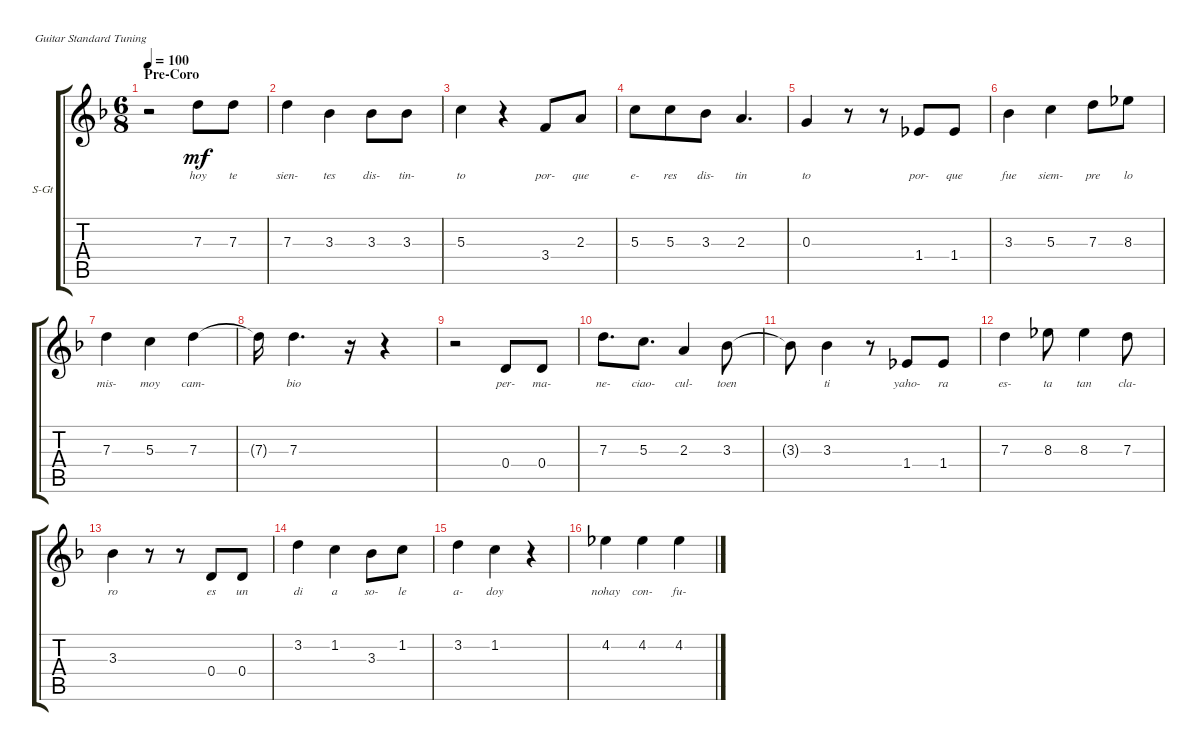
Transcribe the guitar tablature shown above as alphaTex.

\defaultSystemsLayout 4
\bracketExtendMode groupsimilarinstruments
\firstSystemTrackNameOrientation horizontal
\otherSystemsTrackNameOrientation horizontal
\track ("Voz" "S-Gt") {instrument bassoon}
\staff {score tabs}
\tuning (E4 B3 G3 D3 A2 E2)
\displaytranspose 12
\ts (6 8)
\section ("" "Pre-Coro")
\tempo 100
\clef g2
\ks dminor
r.2{dy mf} 7.3.8{lyrics (0 "hoy") lyrics (1 "") lyrics (2 "") lyrics (3 "") lyrics (4 "")} 7.3.8{lyrics (0 "te") lyrics (1 "") lyrics (2 "") lyrics (3 "") lyrics (4 "")} |
7.3.4{lyrics (0 "sien-") lyrics (1 "") lyrics (2 "") lyrics (3 "") lyrics (4 "")} 3.3.4{lyrics (0 "tes") lyrics (1 "") lyrics (2 "") lyrics (3 "") lyrics (4 "")} 3.3.8{lyrics (0 "dis-") lyrics (1 "") lyrics (2 "") lyrics (3 "") lyrics (4 "")} 3.3.8{lyrics (0 "tin-") lyrics (1 "") lyrics (2 "") lyrics (3 "") lyrics (4 "")} |
5.3.4{lyrics (0 "to") lyrics (1 "") lyrics (2 "") lyrics (3 "") lyrics (4 "")} r.4 3.4.8{lyrics (0 "por-") lyrics (1 "") lyrics (2 "") lyrics (3 "") lyrics (4 "")} 2.3.8{lyrics (0 "que") lyrics (1 "") lyrics (2 "") lyrics (3 "") lyrics (4 "")} |
5.3.8{lyrics (0 "e-") lyrics (1 "") lyrics (2 "") lyrics (3 "") lyrics (4 "")} 5.3.8{lyrics (0 "res") lyrics (1 "") lyrics (2 "") lyrics (3 "") lyrics (4 "")} 3.3.8{lyrics (0 "dis-") lyrics (1 "") lyrics (2 "") lyrics (3 "") lyrics (4 "")} 2.3.4{d lyrics (0 "tin") lyrics (1 "") lyrics (2 "") lyrics (3 "") lyrics (4 "")} |
0.3.4{lyrics (0 "to") lyrics (1 "") lyrics (2 "") lyrics (3 "") lyrics (4 "")} r.8 r.8 1.4.8{lyrics (0 "por-") lyrics (1 "") lyrics (2 "") lyrics (3 "") lyrics (4 "")} 1.4.8{lyrics (0 "que") lyrics (1 "") lyrics (2 "") lyrics (3 "") lyrics (4 "")} |
3.3.4{lyrics (0 "fue") lyrics (1 "") lyrics (2 "") lyrics (3 "") lyrics (4 "")} 5.3.4{lyrics (0 "siem-") lyrics (1 "") lyrics (2 "") lyrics (3 "") lyrics (4 "")} 7.3.8{lyrics (0 "pre") lyrics (1 "") lyrics (2 "") lyrics (3 "") lyrics (4 "")} 8.3.8{lyrics (0 "lo") lyrics (1 "") lyrics (2 "") lyrics (3 "") lyrics (4 "")} |
7.3.4{lyrics (0 "mis-") lyrics (1 "") lyrics (2 "") lyrics (3 "") lyrics (4 "")} 5.3.4{lyrics (0 "moy") lyrics (1 "") lyrics (2 "") lyrics (3 "") lyrics (4 "")} 7.3.4{lyrics (0 "cam-") lyrics (1 "") lyrics (2 "") lyrics (3 "") lyrics (4 "")} |
7.3{t}.16{lyrics (0 "") lyrics (1 "") lyrics (2 "") lyrics (3 "") lyrics (4 "")} 7.3.4{d lyrics (0 "bio") lyrics (1 "") lyrics (2 "") lyrics (3 "") lyrics (4 "")} r.16 r.4 |
r.2 0.4.8{lyrics (0 "per-") lyrics (1 "") lyrics (2 "") lyrics (3 "") lyrics (4 "")} 0.4.8{lyrics (0 "ma-") lyrics (1 "") lyrics (2 "") lyrics (3 "") lyrics (4 "")} |
7.3.8{d lyrics (0 "ne-") lyrics (1 "") lyrics (2 "") lyrics (3 "") lyrics (4 "")} 5.3.8{d lyrics (0 "ciao-") lyrics (1 "") lyrics (2 "") lyrics (3 "") lyrics (4 "")} 2.3.4{lyrics (0 "cul-") lyrics (1 "") lyrics (2 "") lyrics (3 "") lyrics (4 "")} 3.3.8{lyrics (0 "toen") lyrics (1 "") lyrics (2 "") lyrics (3 "") lyrics (4 "")} |
3.3{t}.8{lyrics (0 "") lyrics (1 "") lyrics (2 "") lyrics (3 "") lyrics (4 "")} 3.3.4{lyrics (0 "ti") lyrics (1 "") lyrics (2 "") lyrics (3 "") lyrics (4 "")} r.8 1.4.8{lyrics (0 "yaho-") lyrics (1 "") lyrics (2 "") lyrics (3 "") lyrics (4 "")} 1.4.8{lyrics (0 "ra") lyrics (1 "") lyrics (2 "") lyrics (3 "") lyrics (4 "")} |
7.3.4{lyrics (0 "es-") lyrics (1 "") lyrics (2 "") lyrics (3 "") lyrics (4 "")} 8.3.8{lyrics (0 "ta") lyrics (1 "") lyrics (2 "") lyrics (3 "") lyrics (4 "")} 8.3.4{lyrics (0 "tan") lyrics (1 "") lyrics (2 "") lyrics (3 "") lyrics (4 "")} 7.3.8{lyrics (0 "cla-") lyrics (1 "") lyrics (2 "") lyrics (3 "") lyrics (4 "")} |
3.3.4{lyrics (0 "ro") lyrics (1 "") lyrics (2 "") lyrics (3 "") lyrics (4 "")} r.8 r.8 0.4.8{lyrics (0 "es") lyrics (1 "") lyrics (2 "") lyrics (3 "") lyrics (4 "")} 0.4.8{lyrics (0 "un") lyrics (1 "") lyrics (2 "") lyrics (3 "") lyrics (4 "")} |
3.2.4{lyrics (0 "di") lyrics (1 "") lyrics (2 "") lyrics (3 "") lyrics (4 "")} 1.2.4{lyrics (0 "a") lyrics (1 "") lyrics (2 "") lyrics (3 "") lyrics (4 "")} 3.3.8{lyrics (0 "so-") lyrics (1 "") lyrics (2 "") lyrics (3 "") lyrics (4 "")} 1.2.8{lyrics (0 "le") lyrics (1 "") lyrics (2 "") lyrics (3 "") lyrics (4 "")} |
3.2.4{lyrics (0 "a-") lyrics (1 "") lyrics (2 "") lyrics (3 "") lyrics (4 "")} 1.2.4{lyrics (0 "doy") lyrics (1 "") lyrics (2 "") lyrics (3 "") lyrics (4 "")} r.4 |
4.2.4{lyrics (0 "nohay") lyrics (1 "") lyrics (2 "") lyrics (3 "") lyrics (4 "")} 4.2.4{lyrics (0 "con-") lyrics (1 "") lyrics (2 "") lyrics (3 "") lyrics (4 "")} 4.2.4{lyrics (0 "fu-") lyrics (1 "") lyrics (2 "") lyrics (3 "") lyrics (4 "")}
